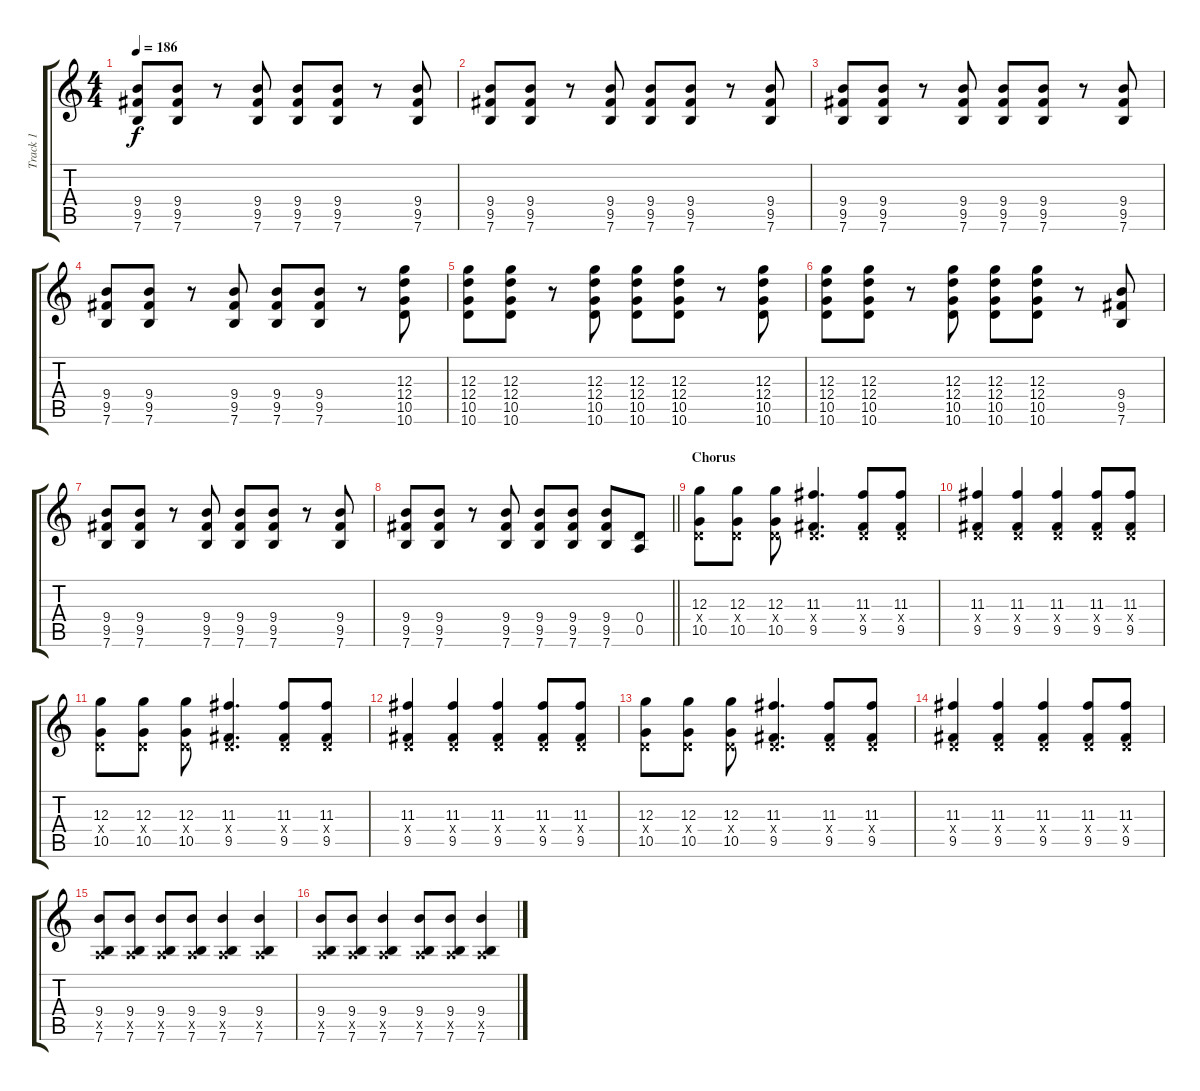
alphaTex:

\track ("Track 1" "Track 1") {instrument electricguitarclean}
\staff {score tabs}
\tuning (E4 B3 G3 D3 A2 E2) {hide}
\ts (4 4)
\tempo 186
\clef g2
\ks c
(9.4 9.5 7.6).8{dy f} (9.4 9.5 7.6).8 r.8 (9.4 9.5 7.6).8 (9.4 9.5 7.6).8 (9.4 9.5 7.6).8 r.8 (9.4 9.5 7.6).8 |
(9.4 9.5 7.6).8 (9.4 9.5 7.6).8 r.8 (9.4 9.5 7.6).8 (9.4 9.5 7.6).8 (9.4 9.5 7.6).8 r.8 (9.4 9.5 7.6).8 |
(9.4 9.5 7.6).8 (9.4 9.5 7.6).8 r.8 (9.4 9.5 7.6).8 (9.4 9.5 7.6).8 (9.4 9.5 7.6).8 r.8 (9.4 9.5 7.6).8 |
(9.4 9.5 7.6).8 (9.4 9.5 7.6).8 r.8 (9.4 9.5 7.6).8 (9.4 9.5 7.6).8 (9.4 9.5 7.6).8 r.8 (12.3 12.4 10.5 10.6).8 |
(12.3 12.4 10.5 10.6).8 (12.3 12.4 10.5 10.6).8 r.8 (12.3 12.4 10.5 10.6).8 (12.3 12.4 10.5 10.6).8 (12.3 12.4 10.5 10.6).8 r.8 (12.3 12.4 10.5 10.6).8 |
(12.3 12.4 10.5 10.6).8 (12.3 12.4 10.5 10.6).8 r.8 (12.3 12.4 10.5 10.6).8 (12.3 12.4 10.5 10.6).8 (12.3 12.4 10.5 10.6).8 r.8 (9.4 9.5 7.6).8 |
(9.4 9.5 7.6).8 (9.4 9.5 7.6).8 r.8 (9.4 9.5 7.6).8 (9.4 9.5 7.6).8 (9.4 9.5 7.6).8 r.8 (9.4 9.5 7.6).8 |
\barLineRight lightlight
(9.4 9.5 7.6).8 (9.4 9.5 7.6).8 r.8 (9.4 9.5 7.6).8 (9.4 9.5 7.6).8 (9.4 9.5 7.6).8 (9.4 9.5 7.6).8 (0.4 0.5).8 |
\section ("" "Chorus")
(12.3 0.4{x} 10.5).8 (12.3 0.4{x} 10.5).8 (12.3 0.4{x} 10.5).8 (11.3 0.4{x} 9.5).4{d} (11.3 0.4{x} 9.5).8 (11.3 0.4{x} 9.5).8 |
(11.3 0.4{x} 9.5).4 (11.3 0.4{x} 9.5).4 (11.3 0.4{x} 9.5).4 (11.3 0.4{x} 9.5).8 (11.3 0.4{x} 9.5).8 |
(12.3 0.4{x} 10.5).8 (12.3 0.4{x} 10.5).8 (12.3 0.4{x} 10.5).8 (11.3 0.4{x} 9.5).4{d} (11.3 0.4{x} 9.5).8 (11.3 0.4{x} 9.5).8 |
(11.3 0.4{x} 9.5).4 (11.3 0.4{x} 9.5).4 (11.3 0.4{x} 9.5).4 (11.3 0.4{x} 9.5).8 (11.3 0.4{x} 9.5).8 |
(12.3 0.4{x} 10.5).8 (12.3 0.4{x} 10.5).8 (12.3 0.4{x} 10.5).8 (11.3 0.4{x} 9.5).4{d} (11.3 0.4{x} 9.5).8 (11.3 0.4{x} 9.5).8 |
(11.3 0.4{x} 9.5).4 (11.3 0.4{x} 9.5).4 (11.3 0.4{x} 9.5).4 (11.3 0.4{x} 9.5).8 (11.3 0.4{x} 9.5).8 |
(9.4 0.5{x} 7.6).8 (9.4 0.5{x} 7.6).8 (9.4 0.5{x} 7.6).8 (9.4 0.5{x} 7.6).8 (9.4 0.5{x} 7.6).4 (9.4 0.5{x} 7.6).4 |
(9.4 0.5{x} 7.6).8 (9.4 0.5{x} 7.6).8 (9.4 0.5{x} 7.6).4 (9.4 0.5{x} 7.6).8 (9.4 0.5{x} 7.6).8 (9.4 0.5{x} 7.6).4
